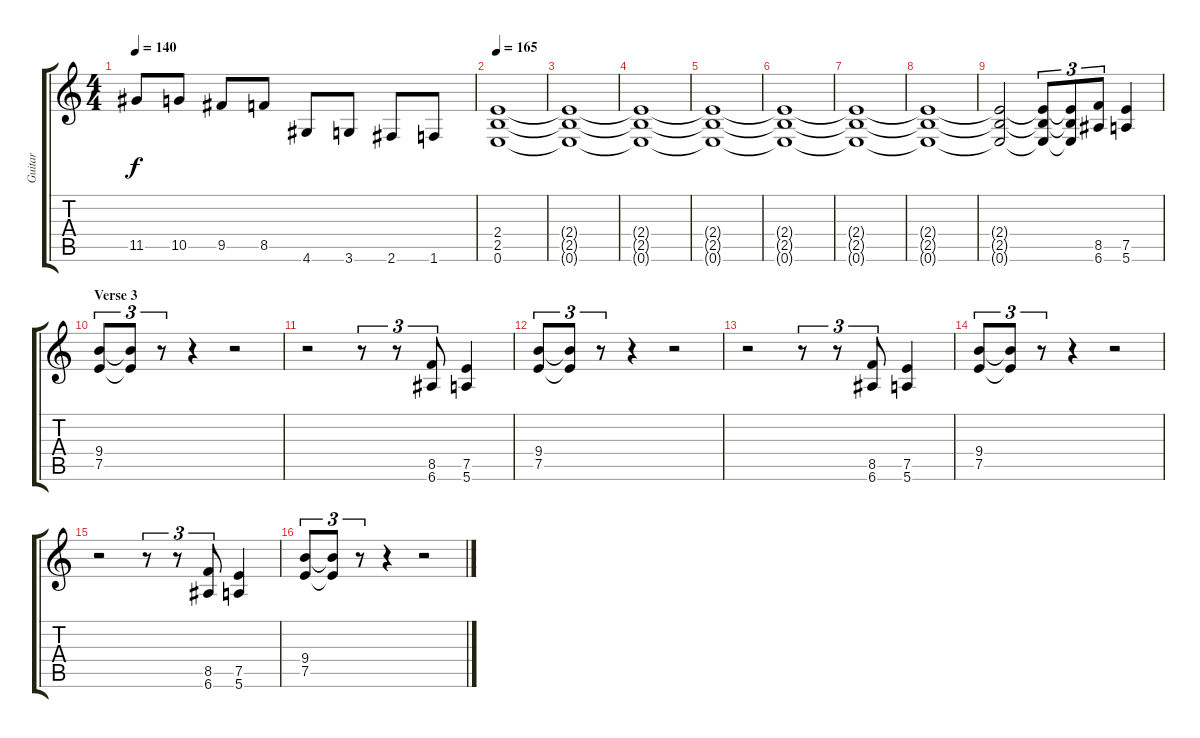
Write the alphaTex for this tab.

\track ("Guitar" "Guitar") {instrument distortionguitar}
\staff {score tabs}
\tuning (E4 B3 G3 D3 A2 E2) {hide}
\ts (4 4)
\tempo 140
\clef g2
\ks c
11.5.8{dy f} 10.5.8 9.5.8 8.5.8 4.6.8 3.6.8 2.6.8 1.6.8 |
\tempo 165
(2.4 2.5 0.6).1 |
(2.4{t} 2.5{t} 0.6{t}).1 |
(2.4{t} 2.5{t} 0.6{t}).1 |
(2.4{t} 2.5{t} 0.6{t}).1 |
(2.4{t} 2.5{t} 0.6{t}).1 |
(2.4{t} 2.5{t} 0.6{t}).1 |
(2.4{t} 2.5{t} 0.6{t}).1 |
(2.4{t} 2.5{t} 0.6{t}).2 (2.4{t} 2.5{t} 0.6{t}).8{tu (3 2)} (2.4{t} 2.5{t} 0.6{t}).8{tu (3 2)} (8.5 6.6).8{tu (3 2)} (7.5 5.6).4 |
\section ("" "Verse 3")
(9.4 7.5).8{tu (3 2)} (9.4{t} 7.5{t}).8{tu (3 2)} r.8{tu (3 2)} r.4 r.2 |
r.2 r.8{tu (3 2)} r.8{tu (3 2)} (8.5 6.6).8{tu (3 2)} (7.5 5.6).4 |
(9.4 7.5).8{tu (3 2)} (9.4{t} 7.5{t}).8{tu (3 2)} r.8{tu (3 2)} r.4 r.2 |
r.2 r.8{tu (3 2)} r.8{tu (3 2)} (8.5 6.6).8{tu (3 2)} (7.5 5.6).4 |
(9.4 7.5).8{tu (3 2)} (9.4{t} 7.5{t}).8{tu (3 2)} r.8{tu (3 2)} r.4 r.2 |
r.2 r.8{tu (3 2)} r.8{tu (3 2)} (8.5 6.6).8{tu (3 2)} (7.5 5.6).4 |
(9.4 7.5).8{tu (3 2)} (9.4{t} 7.5{t}).8{tu (3 2)} r.8{tu (3 2)} r.4 r.2
